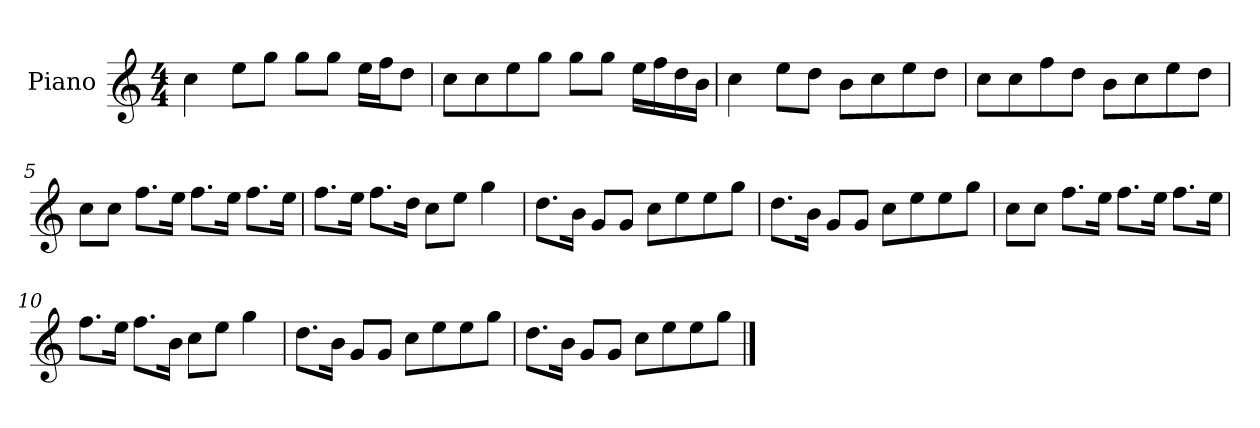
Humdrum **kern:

**kern
*part1
*staff1
*I"Piano
*I'P-no
*clefG2
*k[]
*M4/4
*MM90
=1
4cc\
8ee\L
8gg\J
8gg\L
8gg\J
16ee\LL
16ff\J
8dd\J
=2
8cc\L
8cc\
8ee\
8gg\J
8gg\L
8gg\J
16ee\LL
16ff\
16dd\
16b\JJ
=3
4cc\
8ee\L
8dd\J
8b\L
8cc\
8ee\
8dd\J
=4
8cc\L
8cc\
8ff\
8dd\J
8b\L
8cc\
8ee\
8dd\J
!!LO:LB:g=z
=5
8cc\L
8cc\J
8.ff\L
16ee\Jk
8.ff\L
16ee\Jk
8.ff\L
16ee\Jk
=6
8.ff\L
16ee\Jk
8.ff\L
16dd\Jk
8cc\L
8ee\J
4gg\
=7
8.dd\L
16b\Jk
8g/L
8g/J
8cc\L
8ee\
8ee\
8gg\J
=8
8.dd\L
16b\Jk
8g/L
8g/J
8cc\L
8ee\
8ee\
8gg\J
=9
8cc\L
8cc\J
8.ff\L
16ee\Jk
8.ff\L
16ee\Jk
8.ff\L
16ee\Jk
!!LO:LB:g=z
=10
8.ff\L
16ee\Jk
8.ff\L
16b\Jk
8cc\L
8ee\J
4gg\
=11
8.dd\L
16b\Jk
8g/L
8g/J
8cc\L
8ee\
8ee\
8gg\J
=12
8.dd\L
16b\Jk
8g/L
8g/J
8cc\L
8ee\
8ee\
8gg\J
==
*-
